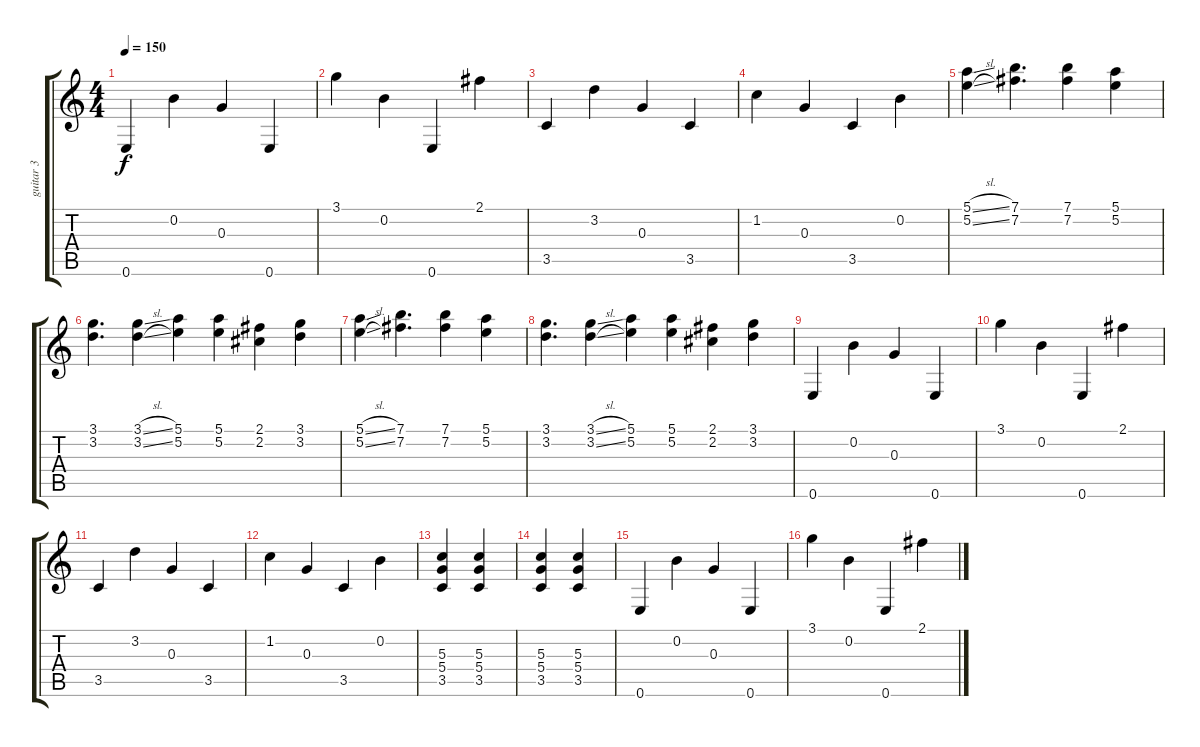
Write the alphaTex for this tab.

\track ("guitar 3" "guitar 3") {instrument acousticguitarsteel}
\staff {score tabs}
\tuning (E4 B3 G3 D3 A2 E2) {hide}
\ts (4 4)
\tempo 150
\clef g2
\ks c
0.6.4{dy f} 0.2.4 0.3.4 0.6.4 |
3.1.4 0.2.4 0.6.4 2.1.4 |
3.5.4 3.2.4 0.3.4 3.5.4 |
1.2.4 0.3.4 3.5.4 0.2.4 |
(5.1{sl} 5.2{sl}).4 (7.1 7.2).4{d} (7.1 7.2).4 (5.1 5.2).4 |
(3.1 3.2).4{d} (3.1{sl} 3.2{sl}).4 (5.1 5.2).4 (5.1 5.2).4 (2.1 2.2).4 (3.1 3.2).4 |
(5.1{sl} 5.2{sl}).4 (7.1 7.2).4{d} (7.1 7.2).4 (5.1 5.2).4 |
(3.1 3.2).4{d} (3.1{sl} 3.2{sl}).4 (5.1 5.2).4 (5.1 5.2).4 (2.1 2.2).4 (3.1 3.2).4 |
0.6.4 0.2.4 0.3.4 0.6.4 |
3.1.4 0.2.4 0.6.4 2.1.4 |
3.5.4 3.2.4 0.3.4 3.5.4 |
1.2.4 0.3.4 3.5.4 0.2.4 |
(5.3 5.4 3.5).4 (5.3 5.4 3.5).4 |
(5.3 5.4 3.5).4 (5.3 5.4 3.5).4 |
0.6.4 0.2.4 0.3.4 0.6.4 |
3.1.4 0.2.4 0.6.4 2.1.4
